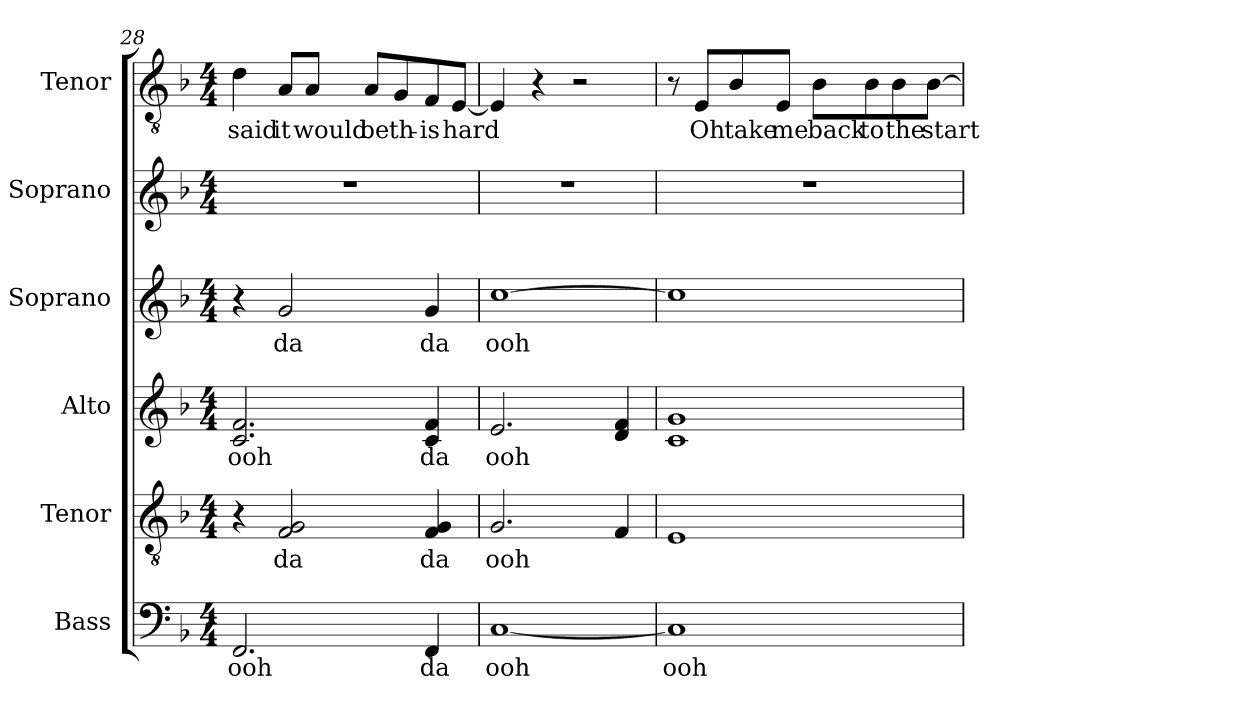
**kern	**text	**kern	**text	**kern	**text	**kern	**text	**kern	**kern	**text
*part6	*part6	*part5	*part5	*part4	*part4	*part3	*part3	*part2	*part1	*part1
*staff6	*staff6	*staff5	*staff5	*staff4	*staff4	*staff3	*staff3	*staff2	*staff1	*staff1
*I"Bass	*	*I"Tenor	*	*I"Alto	*	*I"Soprano	*	*I"Soprano	*I"Tenor	*
*I'B.	*	*I'T.	*	*I'A.	*	*I'S.	*	*I'S.	*I'T.	*
*clefF4	*	*clefGv2	*	*clefG2	*	*clefG2	*	*clefG2	*clefGv2	*
*k[b-]	*	*k[b-]	*	*k[b-]	*	*k[b-]	*	*k[b-]	*k[b-]	*
*M4/4	*	*M4/4	*	*M4/4	*	*M4/4	*	*M4/4	*M4/4	*
=28	=28	=28	=28	=28	=28	=28	=28	=28	=28	=28
!	!LO:LY:b	!	!	!	!LO:LY:b	!	!	!	!	!LO:LY:b
2.FF/	ooh	4r	.	2.c/ 2.f/	ooh	4r	.	1r	4d\	said
!	!	!	!LO:LY:b	!	!	!	!LO:LY:b	!	!	!LO:LY:b
.	.	2F/ 2G/	da	.	.	2g/	da	.	8A/L	it
!	!	!	!	!	!	!	!	!	!	!LO:LY:b
.	.	.	.	.	.	.	.	.	8A/J	would
!	!	!	!	!	!	!	!	!	!	!LO:LY:b
.	.	.	.	.	.	.	.	.	8A/L	be
!	!	!	!	!	!	!	!	!	!	!LO:LY:b
.	.	.	.	.	.	.	.	.	8G/	th-
!	!LO:LY:b	!	!LO:LY:b	!	!LO:LY:b	!	!LO:LY:b	!	!	!LO:LY:b
4FF/	da	4F/ 4G/	da	4c/ 4f/	da	4g/	da	.	8F/	-is
!	!	!	!	!	!	!	!	!	!	!LO:LY:b
.	.	.	.	.	.	.	.	.	[8E/J	hard
=29	=29	=29	=29	=29	=29	=29	=29	=29	=29	=29
!	!LO:LY:b	!	!LO:LY:b	!	!LO:LY:b	!	!LO:LY:b	!	!	!
[1C	ooh	2.G/	ooh	2.e/	ooh	[1cc	ooh	1r	4E/]	.
.	.	.	.	.	.	.	.	.	4r	.
.	.	.	.	.	.	.	.	.	2r	.
.	.	4F/	.	4d/ 4f/	.	.	.	.	.	.
!!LO:PB:g=z
=30	=30	=30	=30	=30	=30	=30	=30	=30	=30	=30
!	!LO:LY:b	!	!	!	!	!	!	!	!	!
1C]	ooh	1E	.	1c 1g	.	1cc]	.	1r	8r	.
!	!	!	!	!	!	!	!	!	!	!LO:LY:b
.	.	.	.	.	.	.	.	.	8E/L	Oh
!	!	!	!	!	!	!	!	!	!	!LO:LY:b
.	.	.	.	.	.	.	.	.	8B-/	take
!	!	!	!	!	!	!	!	!	!	!LO:LY:b
.	.	.	.	.	.	.	.	.	8E/J	me
!	!	!	!	!	!	!	!	!	!	!LO:LY:b
.	.	.	.	.	.	.	.	.	8B-\L	back
!	!	!	!	!	!	!	!	!	!	!LO:LY:b
.	.	.	.	.	.	.	.	.	8B-\	to
!	!	!	!	!	!	!	!	!	!	!LO:LY:b
.	.	.	.	.	.	.	.	.	8B-\	the
!	!	!	!	!	!	!	!	!	!	!LO:LY:b
.	.	.	.	.	.	.	.	.	[8B-\J	start
=	=	=	=	=	=	=	=	=	=	=
*-	*-	*-	*-	*-	*-	*-	*-	*-	*-	*-
